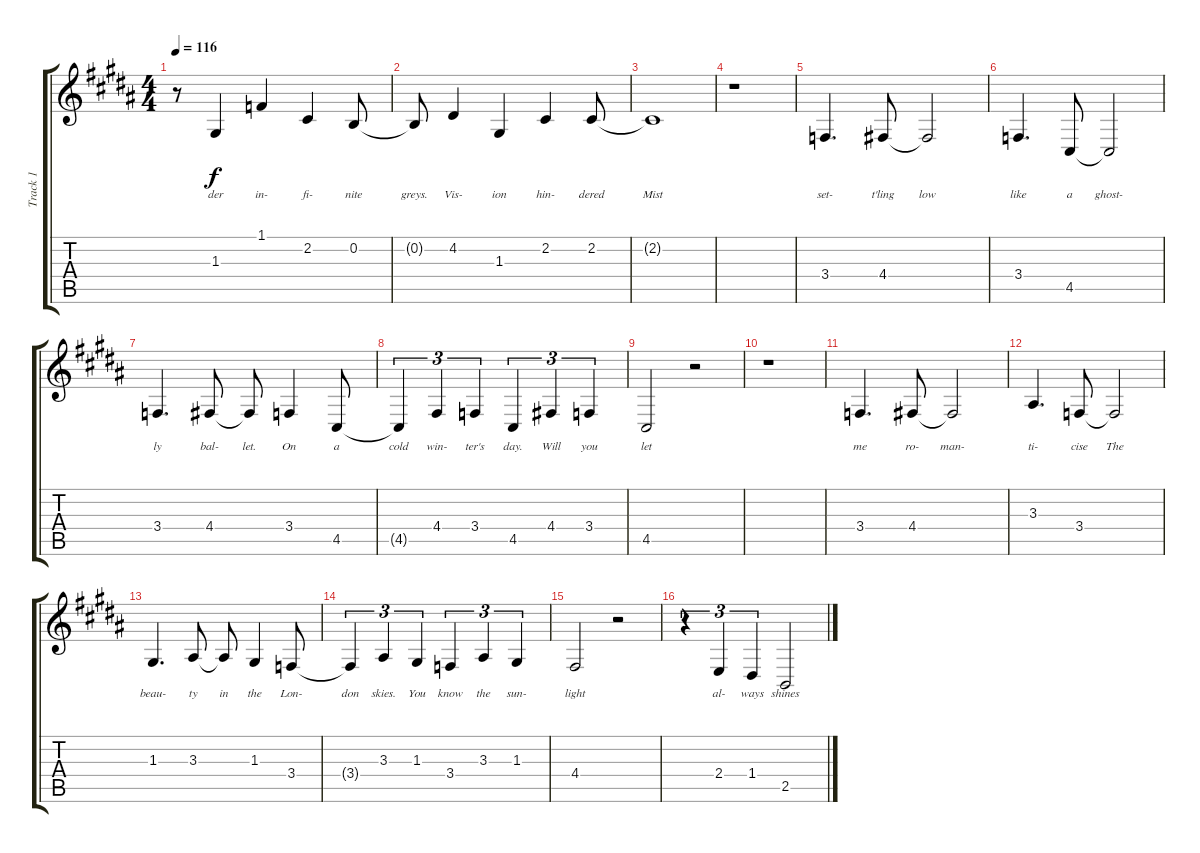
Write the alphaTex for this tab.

\track ("Track 1" "Track 1") {instrument sopranosax}
\staff {score tabs}
\tuning (E4 B3 G3 D3 A2 E2) {hide}
\ts (4 4)
\tempo 116
\clef g2
\ks b
r.8{dy f} 1.3.4{lyrics (0 "der") lyrics (1 "") lyrics (2 "") lyrics (3 "") lyrics (4 "")} 1.1.4{lyrics (0 "in-") lyrics (1 "") lyrics (2 "") lyrics (3 "") lyrics (4 "")} 2.2.4{lyrics (0 "fi-") lyrics (1 "") lyrics (2 "") lyrics (3 "") lyrics (4 "")} 0.2.8{lyrics (0 "nite") lyrics (1 "") lyrics (2 "") lyrics (3 "") lyrics (4 "")} |
0.2{t}.8{lyrics (0 "greys.") lyrics (1 "") lyrics (2 "") lyrics (3 "") lyrics (4 "")} 4.2.4{lyrics (0 "Vis-") lyrics (1 "") lyrics (2 "") lyrics (3 "") lyrics (4 "")} 1.3.4{lyrics (0 "ion") lyrics (1 "") lyrics (2 "") lyrics (3 "") lyrics (4 "")} 2.2.4{lyrics (0 "hin-") lyrics (1 "") lyrics (2 "") lyrics (3 "") lyrics (4 "")} 2.2.8{lyrics (0 "dered") lyrics (1 "") lyrics (2 "") lyrics (3 "") lyrics (4 "")} |
2.2{t}.1{lyrics (0 "Mist") lyrics (1 "") lyrics (2 "") lyrics (3 "") lyrics (4 "")} |
r.1 |
3.4.4{d lyrics (0 "set-") lyrics (1 "") lyrics (2 "") lyrics (3 "") lyrics (4 "") volume 12} 4.4.8{lyrics (0 "t'ling") lyrics (1 "") lyrics (2 "") lyrics (3 "") lyrics (4 "")} 4.4{t}.2{lyrics (0 "low") lyrics (1 "") lyrics (2 "") lyrics (3 "") lyrics (4 "")} |
3.4.4{d lyrics (0 "like") lyrics (1 "") lyrics (2 "") lyrics (3 "") lyrics (4 "")} 4.5.8{lyrics (0 "a") lyrics (1 "") lyrics (2 "") lyrics (3 "") lyrics (4 "")} 4.5{t}.2{lyrics (0 "ghost-") lyrics (1 "") lyrics (2 "") lyrics (3 "") lyrics (4 "")} |
3.4.4{d lyrics (0 "ly") lyrics (1 "") lyrics (2 "") lyrics (3 "") lyrics (4 "")} 4.4.8{lyrics (0 "bal-") lyrics (1 "") lyrics (2 "") lyrics (3 "") lyrics (4 "")} 4.4{t}.8{lyrics (0 "let.") lyrics (1 "") lyrics (2 "") lyrics (3 "") lyrics (4 "")} 3.4.4{lyrics (0 "On") lyrics (1 "") lyrics (2 "") lyrics (3 "") lyrics (4 "")} 4.5.8{lyrics (0 "a") lyrics (1 "") lyrics (2 "") lyrics (3 "") lyrics (4 "")} |
4.5{t}.4{tu (3 2) lyrics (0 "cold") lyrics (1 "") lyrics (2 "") lyrics (3 "") lyrics (4 "")} 4.4.4{tu (3 2) lyrics (0 "win-") lyrics (1 "") lyrics (2 "") lyrics (3 "") lyrics (4 "")} 3.4.4{tu (3 2) lyrics (0 "ter's") lyrics (1 "") lyrics (2 "") lyrics (3 "") lyrics (4 "")} 4.5.4{tu (3 2) lyrics (0 "day.") lyrics (1 "") lyrics (2 "") lyrics (3 "") lyrics (4 "")} 4.4.4{tu (3 2) lyrics (0 "Will") lyrics (1 "") lyrics (2 "") lyrics (3 "") lyrics (4 "")} 3.4.4{tu (3 2) lyrics (0 "you") lyrics (1 "") lyrics (2 "") lyrics (3 "") lyrics (4 "")} |
4.5.2{lyrics (0 "let") lyrics (1 "") lyrics (2 "") lyrics (3 "") lyrics (4 "")} r.2 |
r.1 |
3.4.4{d lyrics (0 "me") lyrics (1 "") lyrics (2 "") lyrics (3 "") lyrics (4 "")} 4.4.8{lyrics (0 "ro-") lyrics (1 "") lyrics (2 "") lyrics (3 "") lyrics (4 "")} 4.4{t}.2{lyrics (0 "man-") lyrics (1 "") lyrics (2 "") lyrics (3 "") lyrics (4 "")} |
3.3.4{d lyrics (0 "ti-") lyrics (1 "") lyrics (2 "") lyrics (3 "") lyrics (4 "")} 3.4.8{lyrics (0 "cise") lyrics (1 "") lyrics (2 "") lyrics (3 "") lyrics (4 "")} 3.4{t}.2{lyrics (0 "The") lyrics (1 "") lyrics (2 "") lyrics (3 "") lyrics (4 "")} |
1.3.4{d lyrics (0 "beau-") lyrics (1 "") lyrics (2 "") lyrics (3 "") lyrics (4 "")} 3.3.8{lyrics (0 "ty") lyrics (1 "") lyrics (2 "") lyrics (3 "") lyrics (4 "")} 3.3{t}.8{lyrics (0 "in") lyrics (1 "") lyrics (2 "") lyrics (3 "") lyrics (4 "")} 1.3.4{lyrics (0 "the") lyrics (1 "") lyrics (2 "") lyrics (3 "") lyrics (4 "")} 3.4.8{lyrics (0 "Lon-") lyrics (1 "") lyrics (2 "") lyrics (3 "") lyrics (4 "")} |
3.4{t}.4{tu (3 2) lyrics (0 "don") lyrics (1 "") lyrics (2 "") lyrics (3 "") lyrics (4 "")} 3.3.4{tu (3 2) lyrics (0 "skies.") lyrics (1 "") lyrics (2 "") lyrics (3 "") lyrics (4 "")} 1.3.4{tu (3 2) lyrics (0 "You") lyrics (1 "") lyrics (2 "") lyrics (3 "") lyrics (4 "")} 3.4.4{tu (3 2) lyrics (0 "know") lyrics (1 "") lyrics (2 "") lyrics (3 "") lyrics (4 "")} 3.3.4{tu (3 2) lyrics (0 "the") lyrics (1 "") lyrics (2 "") lyrics (3 "") lyrics (4 "")} 1.3.4{tu (3 2) lyrics (0 "sun-") lyrics (1 "") lyrics (2 "") lyrics (3 "") lyrics (4 "")} |
4.4.2{lyrics (0 "light") lyrics (1 "") lyrics (2 "") lyrics (3 "") lyrics (4 "")} r.2 |
r.4{tu (3 2)} 2.4.4{tu (3 2) lyrics (0 "al-") lyrics (1 "") lyrics (2 "") lyrics (3 "") lyrics (4 "")} 1.4.4{tu (3 2) lyrics (0 "ways") lyrics (1 "") lyrics (2 "") lyrics (3 "") lyrics (4 "")} 2.5.2{lyrics (0 "shines") lyrics (1 "") lyrics (2 "") lyrics (3 "") lyrics (4 "")}
